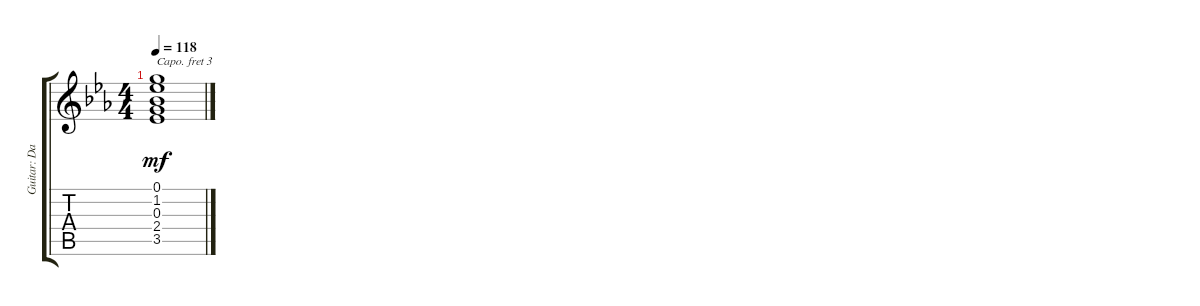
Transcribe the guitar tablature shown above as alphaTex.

\track ("Guitar: Dan" "Guitar: Da") {instrument acousticguitarsteel}
\staff {score tabs}
\capo 3
\tuning (E4 B3 G3 D3 A2 E2) {hide}
\ts (4 4)
\tempo 118
\clef g2
\ks eb
(0.1{t} 1.2{t} 0.3{t} 2.4{t} 3.5{t}).1{dy mf}
